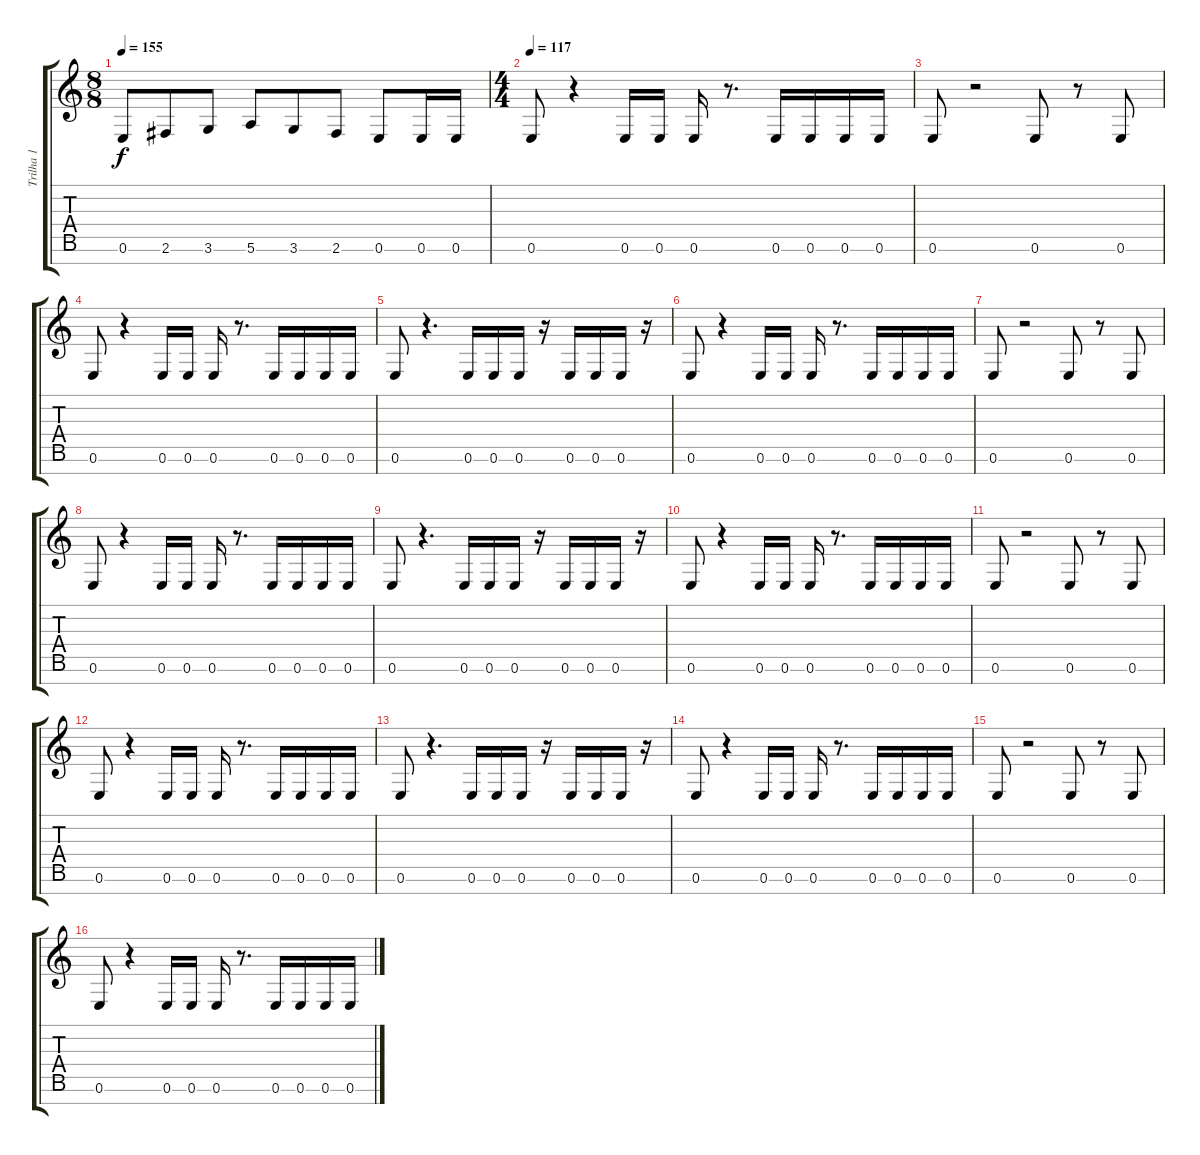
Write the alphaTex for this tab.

\track ("Trilha 1" "Trilha 1") {instrument distortionguitar}
\staff {score tabs}
\tuning (E4 B3 G3 D3 A2 E2 B1) {hide}
\ts (8 8)
\tempo 155
\clef g2
\ks c
0.6.8{dy f} 2.6.8 3.6.8 5.6.8 3.6.8 2.6.8 0.6.8 0.6.16 0.6.16 |
\ts (4 4)
\tempo 117
0.6.8 r.4 0.6.16 0.6.16 0.6.16 r.8{d} 0.6.16 0.6.16 0.6.16 0.6.16 |
0.6.8 r.2 0.6.8 r.8 0.6.8 |
0.6.8 r.4 0.6.16 0.6.16 0.6.16 r.8{d} 0.6.16 0.6.16 0.6.16 0.6.16 |
0.6.8 r.4{d} 0.6.16 0.6.16 0.6.16 r.16 0.6.16 0.6.16 0.6.16 r.16 |
0.6.8 r.4 0.6.16 0.6.16 0.6.16 r.8{d} 0.6.16 0.6.16 0.6.16 0.6.16 |
0.6.8 r.2 0.6.8 r.8 0.6.8 |
0.6.8 r.4 0.6.16 0.6.16 0.6.16 r.8{d} 0.6.16 0.6.16 0.6.16 0.6.16 |
0.6.8 r.4{d} 0.6.16 0.6.16 0.6.16 r.16 0.6.16 0.6.16 0.6.16 r.16 |
0.6.8 r.4 0.6.16 0.6.16 0.6.16 r.8{d} 0.6.16 0.6.16 0.6.16 0.6.16 |
0.6.8 r.2 0.6.8 r.8 0.6.8 |
0.6.8 r.4 0.6.16 0.6.16 0.6.16 r.8{d} 0.6.16 0.6.16 0.6.16 0.6.16 |
0.6.8 r.4{d} 0.6.16 0.6.16 0.6.16 r.16 0.6.16 0.6.16 0.6.16 r.16 |
0.6.8 r.4 0.6.16 0.6.16 0.6.16 r.8{d} 0.6.16 0.6.16 0.6.16 0.6.16 |
0.6.8 r.2 0.6.8 r.8 0.6.8 |
0.6.8 r.4 0.6.16 0.6.16 0.6.16 r.8{d} 0.6.16 0.6.16 0.6.16 0.6.16
